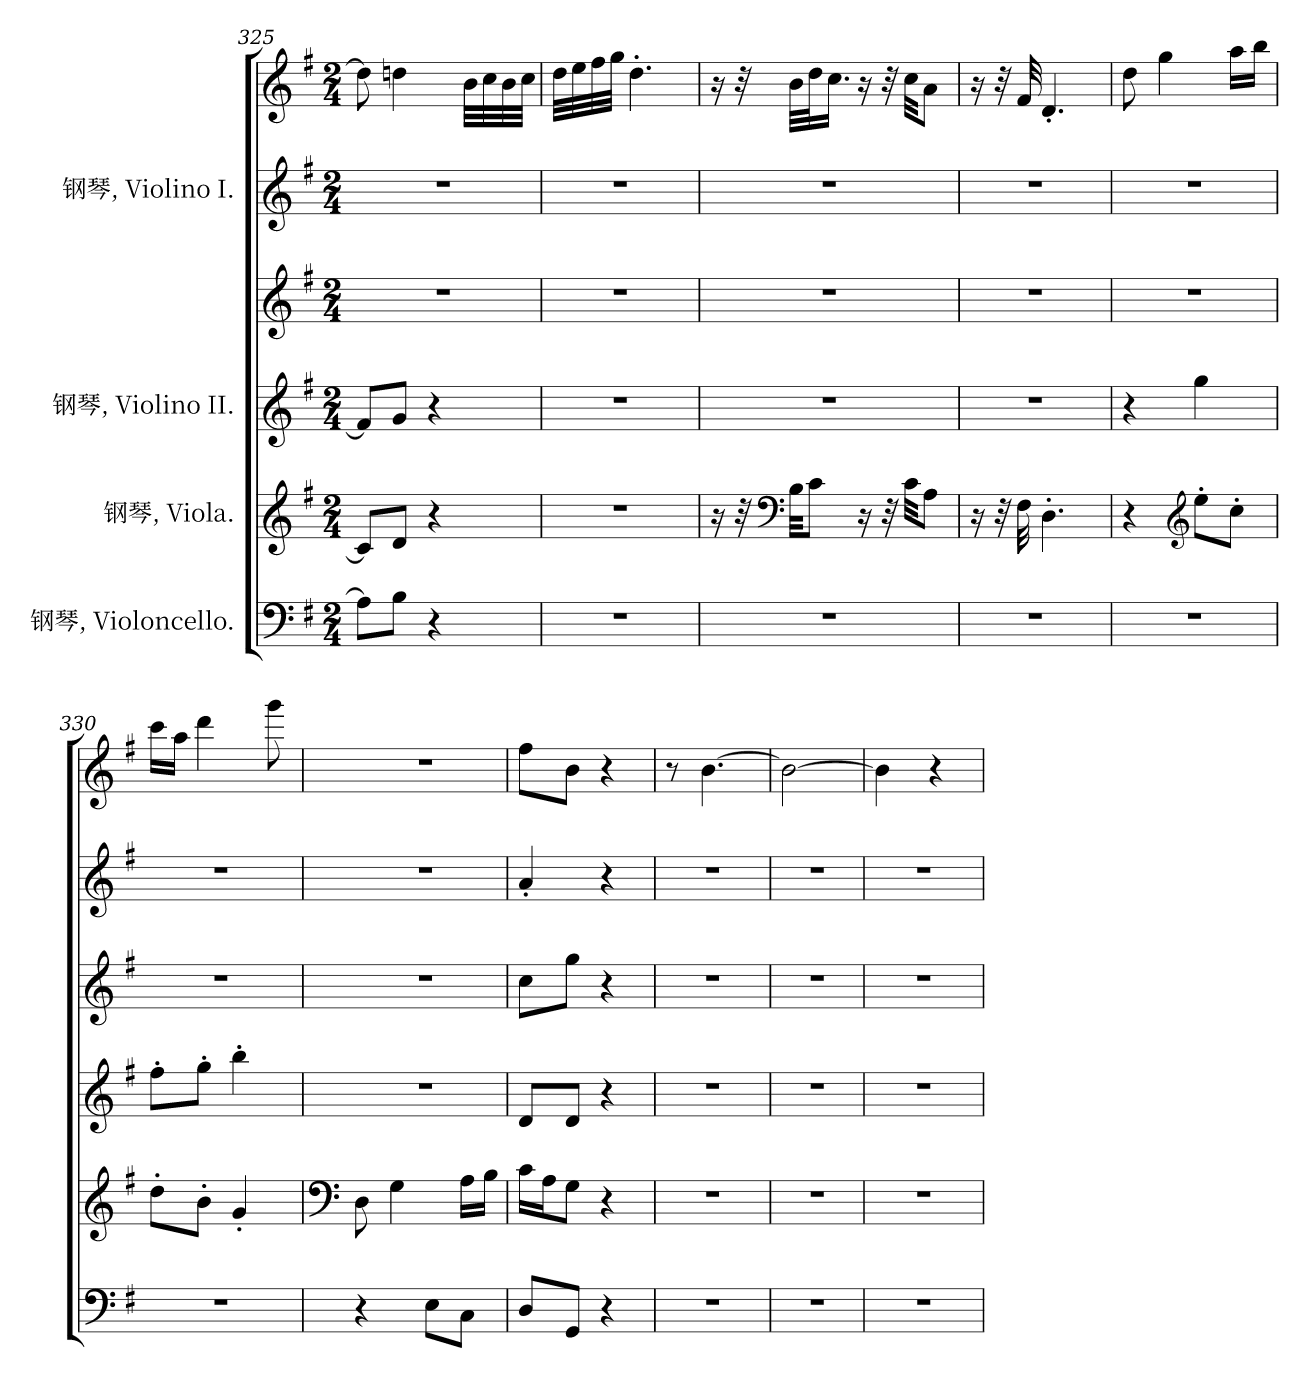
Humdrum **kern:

**kern	**kern	**kern	**kern	**kern	**kern
*part4	*part3	*part2	*part2	*part1	*part1
*staff6	*staff5	*staff4	*staff3	*staff2	*staff1
*I"钢琴, Violoncello.	*I"钢琴, Viola.	*I"钢琴, Violino II.	*	*I"钢琴, Violino I.	*
*clefF4	*clefG2	*clefG2	*clefG2	*clefG2	*clefG2
*k[f#]	*k[f#]	*k[f#]	*k[f#]	*k[f#]	*k[f#]
*M2/4	*M2/4	*M2/4	*M2/4	*M2/4	*M2/4
=325	=325	=325	=325	=325	=325
8A\L]	8c/L]	8f#/L]	2r	2r	8dd#\]
8B\J	8d/J	8g/J	.	.	4ddn\
4r	4r	4r	.	.	.
.	.	.	.	.	32b\LLL
.	.	.	.	.	32cc\
.	.	.	.	.	32b\
.	.	.	.	.	32cc\JJJ
!!LO:LB:g=z
=326	=326	=326	=326	=326	=326
2r	2r	2r	2r	2r	32dd\LLL
.	.	.	.	.	32ee\
.	.	.	.	.	32ff#\
.	.	.	.	.	32gg\JJJ
.	.	.	.	.	4.dd'\
=327	=327	=327	=327	=327	=327
2r	16r	2r	2r	2r	16r
.	32r	.	.	.	32r
*	*clefF4	*	*	*	*
.	32B\KKL	.	.	.	32b\LLL
.	8c\J	.	.	.	32dd\J
.	.	.	.	.	16.cc\JJ
.	16r	.	.	.	16r
.	32r	.	.	.	32r
.	32c\KKL	.	.	.	32cc\KKL
.	8A\J	.	.	.	8a\J
=328	=328	=328	=328	=328	=328
2r	16r	2r	2r	2r	16r
.	32r	.	.	.	32r
.	32F#\	.	.	.	32f#/
.	4.D'\	.	.	.	4.d'/
=329	=329	=329	=329	=329	=329
2r	4r	4r	2r	2r	8dd\
.	.	.	.	.	4gg\
*	*clefG2	*	*	*	*
.	8ee'\L	4gg\	.	.	.
.	8cc'\J	.	.	.	16aa\LL
.	.	.	.	.	16bb\JJ
=330	=330	=330	=330	=330	=330
2r	8dd'\L	8ff#'\L	2r	2r	16ccc\LL
.	.	.	.	.	16aa\JJ
.	8b'\J	8gg'\J	.	.	4ddd\
.	4g'/	4bb'\	.	.	.
.	.	.	.	.	8ggg\
!!LO:PB:g=z
=331	=331	=331	=331	=331	=331
*	*clefF4	*	*	*	*
4r	8D\	2r	2r	2r	2r
.	4G\	.	.	.	.
8E\L	.	.	.	.	.
8C\J	16A\LL	.	.	.	.
.	16B\JJ	.	.	.	.
=332	=332	=332	=332	=332	=332
8D/L	16c\LL	8d/L	8cc\L	4a'/	8ff#\L
.	16A\J	.	.	.	.
8GG/J	8G\J	8d/J	8gg\J	.	8b\J
4r	4r	4r	4r	4r	4r
=333	=333	=333	=333	=333	=333
2r	2r	2r	2r	2r	8r
.	.	.	.	.	[4.b\
=334	=334	=334	=334	=334	=334
2r	2r	2r	2r	2r	2b\_
=335	=335	=335	=335	=335	=335
2r	2r	2r	2r	2r	4b\]
.	.	.	.	.	4r
=	=	=	=	=	=
*-	*-	*-	*-	*-	*-
